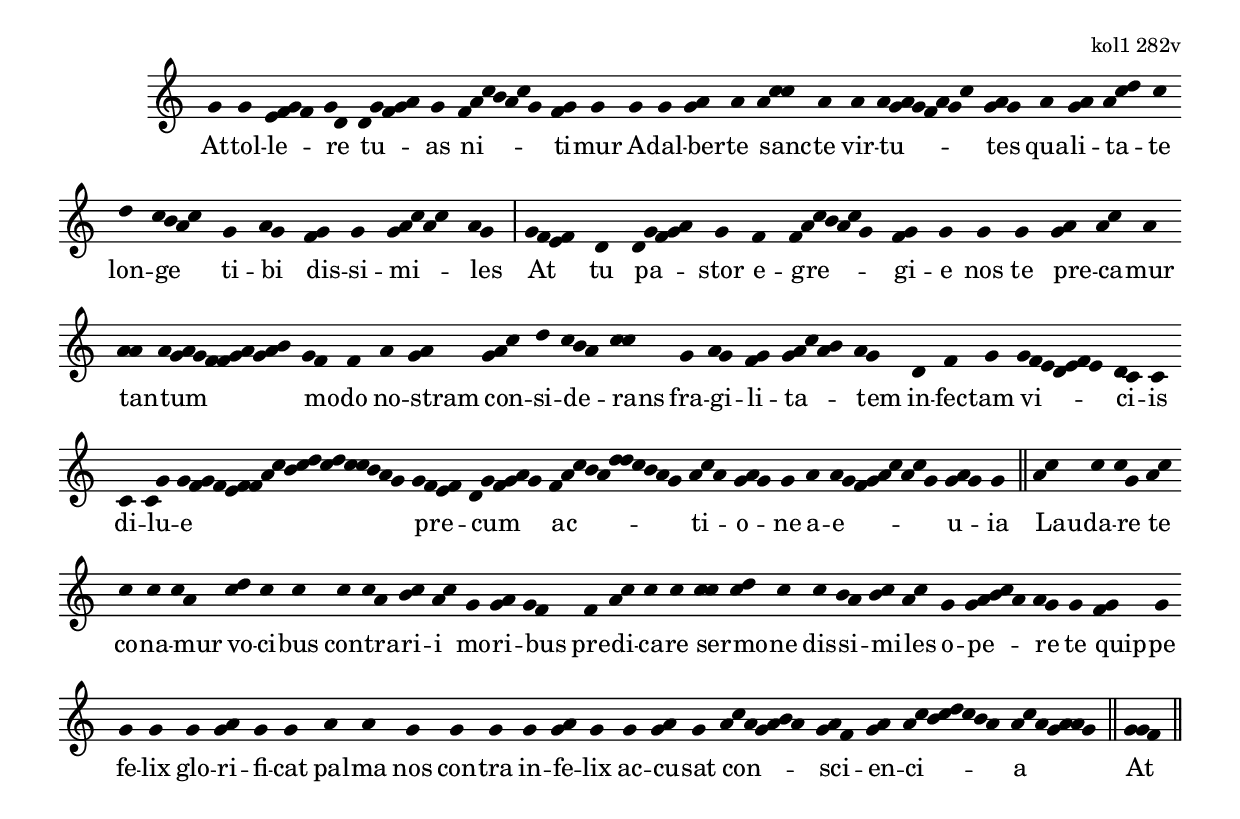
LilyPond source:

\version "2.19.32"

\include "../lib/synopsis.ily"

\score {
  \transpose c c' {
    \plainchant
    g g \melisma { e f g f } \melisma { g d } \bar "" \melisma { d g f g a } g \bar "" \melisma { f a c' b a c' g } \melisma { f g } g \bar ""
    g g \melisma { g a } a \bar "" \melisma { a c' c' } a \bar "" a \melisma { a g a g f a g c' } \melisma { g a g } \bar ""
    a \melisma { g a } \melisma { a c' d' } c' \bar "" d' \melisma { c' b a c' } \bar "" g \melisma { a g } \bar "" \melisma { f g } g \melisma { g a c' a c' } \bar "" \melisma { a g } \bar "|"

    \melisma { g f e f } \bar "" d \bar "" \melisma { d g f g a } g \bar "" f \melisma { f a c' b a c' g } \melisma { f g } g \bar ""
    g \bar "" g \bar "" \melisma { g a } \melisma { a c' } a \bar "" \melisma { a a } \melisma { a g a g f f g a g a b } \bar "" \melisma { g f } f \bar ""
    a \melisma { g a } \bar "" \melisma { g a c' } d' \melisma { c' b a } \melisma { c' c' } \bar "" g \melisma { a g } \melisma { f g } \melisma { g a c' a b } \melisma { a g } \bar ""
    d f g \bar "" \melisma { g f e d e f e } \melisma { d c } c \bar "" c \melisma { c g } \melisma { g f g f e f f a c' b c' d' c' d' c' c' b a g } \bar ""
    \melisma { g f e f } \melisma { d g f g a g } \bar "" \melisma { f a c' b a d' d' c' b a g } \melisma { a c' a } \melisma { g a g } g \bar "" a \melisma { a g f g a c' a c' g } \melisma { g a g } g \bar "||"

    \melisma { a c' } \bar "" c' \melisma { c' g } \bar "" \melisma { a c' } \bar "" c' c' \melisma { c' a } \bar "" \melisma { c' d' } c' c' \bar ""
    c' \melisma { c' a } \melisma { b c' } \melisma { a c' } \bar "" g \melisma { g a } \melisma { g f } \bar ""
    f \melisma { a c' } c' c' \bar "" \melisma { c' c' } \melisma { c' d' } c' \bar ""
    c' \melisma { b a } \melisma { b c' } \melisma { a c' } \bar "" g \melisma { g a b c' a } \melisma { a g } \bar ""
    g \bar "" \melisma { f g } g \bar "" g g \bar ""
    g \melisma { g a } \bar "" g g \bar "" a a \bar ""
    g \bar "" g g \bar "" g \melisma { g a } g \bar ""
    g \melisma { g a } g \bar "" \melisma { a c' a g a b a } \melisma { g a f } \melisma { g a } \melisma { a c' b c' d' c' b a } \melisma { a c' a g a a g } \bar "||"

    \melisma { g g f } \bar "||"
  }
  \addlyrics {
    At -- tol -- le -- re tu -- as ni -- ti -- mur
    A -- dal -- ber -- te sanc -- te vir -- tu -- tes
    qua -- li -- ta -- te lon -- ge ti -- bi dis -- si -- mi -- les

    At tu pa -- stor e -- gre -- gi -- e
    nos te pre -- ca -- mur tan -- tum mo -- do
    no -- stram con -- si -- de -- rans fra -- gi -- li -- ta -- tem
    in -- fec -- tam vi -- ci -- is di -- lu -- e
    pre -- cum ac -- ti -- o -- ne a -- e -- u -- ia

    Lau -- da -- re te co -- na -- mur vo -- ci -- bus
    con -- tra -- ri -- i mo -- ri -- bus
    pre -- di -- ca -- re ser -- mo -- ne
    dis -- si -- mi -- les o -- pe -- re
    te quip -- pe fe -- lix
    glo -- ri -- fi -- cat pal -- ma
    nos con -- tra in -- fe -- lix
    ac -- cu -- sat con -- sci -- en -- ci -- a

    At
  }
  \header {
    quid = "responsorium"
    fontes = "kol1 282v"
  }
}